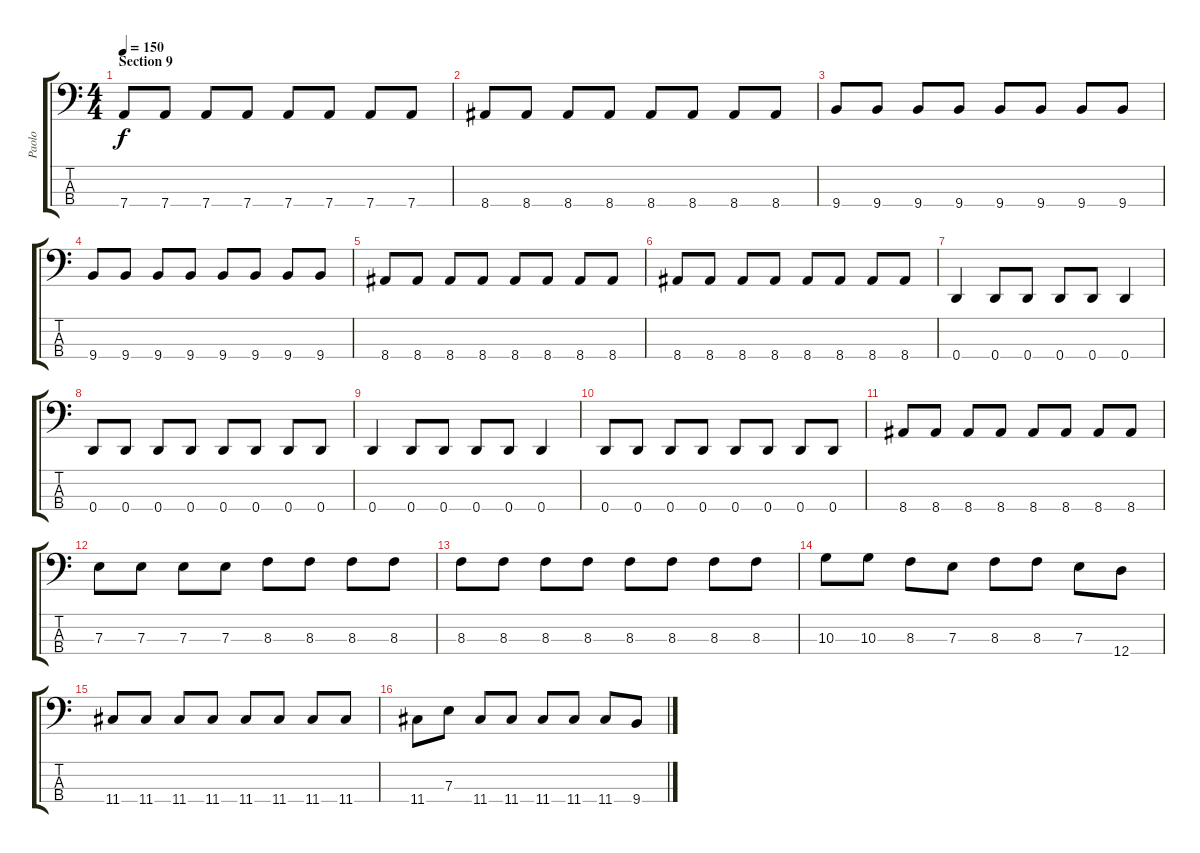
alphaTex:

\track ("Paolo" "Paolo") {instrument electricbasspick}
\staff {score tabs}
\tuning (G2 D2 A1 D1) {hide}
\ts (4 4)
\section ("" "Section 9")
\tempo 150
\clef f4
\ks c
7.4.8{dy f} 7.4.8 7.4.8 7.4.8 7.4.8 7.4.8 7.4.8 7.4.8 |
8.4.8 8.4.8 8.4.8 8.4.8 8.4.8 8.4.8 8.4.8 8.4.8 |
9.4.8 9.4.8 9.4.8 9.4.8 9.4.8 9.4.8 9.4.8 9.4.8 |
9.4.8 9.4.8 9.4.8 9.4.8 9.4.8 9.4.8 9.4.8 9.4.8 |
8.4.8 8.4.8 8.4.8 8.4.8 8.4.8 8.4.8 8.4.8 8.4.8 |
8.4.8 8.4.8 8.4.8 8.4.8 8.4.8 8.4.8 8.4.8 8.4.8 |
0.4.4 0.4.8 0.4.8 0.4.8 0.4.8 0.4.4 |
0.4.8 0.4.8 0.4.8 0.4.8 0.4.8 0.4.8 0.4.8 0.4.8 |
0.4.4 0.4.8 0.4.8 0.4.8 0.4.8 0.4.4 |
0.4.8 0.4.8 0.4.8 0.4.8 0.4.8 0.4.8 0.4.8 0.4.8 |
8.4.8 8.4.8 8.4.8 8.4.8 8.4.8 8.4.8 8.4.8 8.4.8 |
7.3.8 7.3.8 7.3.8 7.3.8 8.3.8 8.3.8 8.3.8 8.3.8 |
8.3.8 8.3.8 8.3.8 8.3.8 8.3.8 8.3.8 8.3.8 8.3.8 |
10.3.8 10.3.8 8.3.8 7.3.8 8.3.8 8.3.8 7.3.8 12.4.8 |
11.4.8 11.4.8 11.4.8 11.4.8 11.4.8 11.4.8 11.4.8 11.4.8 |
11.4.8 7.3.8 11.4.8 11.4.8 11.4.8 11.4.8 11.4.8 9.4.8
